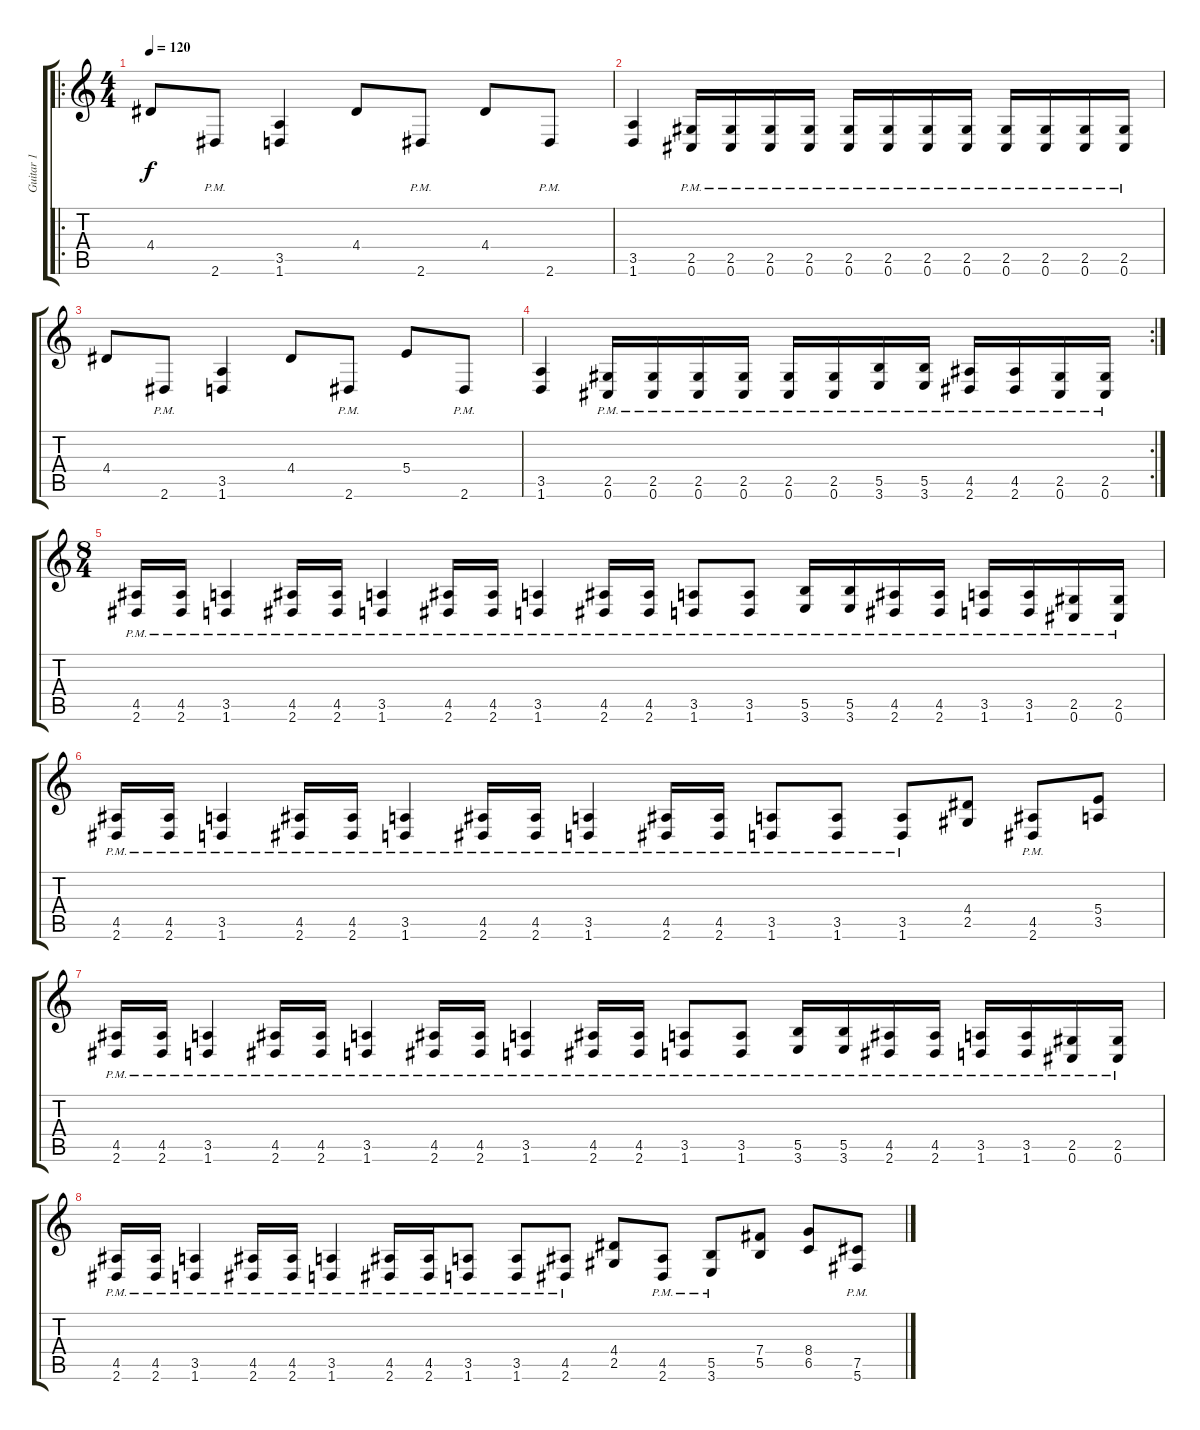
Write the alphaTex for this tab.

\track ("Guitar 1" "Guitar 1") {instrument distortionguitar}
\staff {score tabs}
\tuning (Db4 Ab3 E3 B2 Gb2 Db2) {hide}
\ro
\ts (4 4)
\tempo 120
\clef g2
\ks c
4.4.8{dy f} 2.6{pm}.8 (3.5 1.6).4 4.4.8 2.6{pm}.8 4.4.8 2.6{pm}.8 |
(3.5 1.6).4 (2.5 0.6{pm}).16 (2.5 0.6{pm}).16 (2.5 0.6{pm}).16 (2.5 0.6{pm}).16 (2.5 0.6{pm}).16 (2.5 0.6{pm}).16 (2.5 0.6{pm}).16 (2.5 0.6{pm}).16 (2.5 0.6{pm}).16 (2.5 0.6{pm}).16 (2.5 0.6{pm}).16 (2.5 0.6{pm}).16 |
4.4.8 2.6{pm}.8 (3.5 1.6).4 4.4.8 2.6{pm}.8 5.4.8 2.6{pm}.8 |
\rc 2
(3.5 1.6).4 (2.5 0.6{pm}).16 (2.5 0.6{pm}).16 (2.5 0.6{pm}).16 (2.5 0.6{pm}).16 (2.5 0.6{pm}).16 (2.5 0.6{pm}).16 (5.5 3.6{pm}).16 (5.5 3.6{pm}).16 (4.5 2.6{pm}).16 (4.5 2.6{pm}).16 (2.5 0.6{pm}).16 (2.5 0.6{pm}).16 |
\ts (8 4)
(4.5{pm} 2.6).16 (4.5{pm} 2.6).16 (3.5{pm} 1.6).4 (4.5{pm} 2.6).16 (4.5{pm} 2.6).16 (3.5{pm} 1.6).4 (4.5{pm} 2.6).16 (4.5{pm} 2.6).16 (3.5{pm} 1.6).4 (4.5{pm} 2.6).16 (4.5{pm} 2.6).16 (3.5{pm} 1.6).8 (3.5{pm} 1.6{pm}).8 (5.5 3.6{pm}).16 (5.5 3.6{pm}).16 (4.5 2.6{pm}).16 (4.5 2.6{pm}).16 (3.5 1.6{pm}).16 (3.5 1.6{pm}).16 (2.5 0.6{pm}).16 (2.5 0.6{pm}).16 |
(4.5{pm} 2.6).16 (4.5{pm} 2.6).16 (3.5{pm} 1.6).4 (4.5{pm} 2.6).16 (4.5{pm} 2.6).16 (3.5{pm} 1.6).4 (4.5{pm} 2.6).16 (4.5{pm} 2.6).16 (3.5{pm} 1.6).4 (4.5{pm} 2.6).16 (4.5{pm} 2.6).16 (3.5{pm} 1.6).8 (3.5{pm} 1.6{pm}).8 (3.5 1.6{pm}).8 (4.4 2.5).8 (4.5{pm} 2.6).8 (5.4 3.5).8 |
(4.5{pm} 2.6).16 (4.5{pm} 2.6).16 (3.5{pm} 1.6).4 (4.5{pm} 2.6).16 (4.5{pm} 2.6).16 (3.5{pm} 1.6).4 (4.5{pm} 2.6).16 (4.5{pm} 2.6).16 (3.5{pm} 1.6).4 (4.5{pm} 2.6).16 (4.5{pm} 2.6).16 (3.5{pm} 1.6).8 (3.5{pm} 1.6{pm}).8 (5.5 3.6{pm}).16 (5.5 3.6{pm}).16 (4.5 2.6{pm}).16 (4.5 2.6{pm}).16 (3.5 1.6{pm}).16 (3.5 1.6{pm}).16 (2.5 0.6{pm}).16 (2.5 0.6{pm}).16 |
(4.5{pm} 2.6).16 (4.5{pm} 2.6).16 (3.5{pm} 1.6).4 (4.5{pm} 2.6).16 (4.5{pm} 2.6).16 (3.5{pm} 1.6).4 (4.5{pm} 2.6).16 (4.5{pm} 2.6).16 (3.5{pm} 1.6).8 (3.5{pm} 1.6).8 (4.5{pm} 2.6).8 (4.4 2.5).8 (4.5{pm} 2.6).8 (5.5{pm} 3.6).8 (7.4 5.5).8 (8.4 6.5).8 (7.5{pm} 5.6).8
